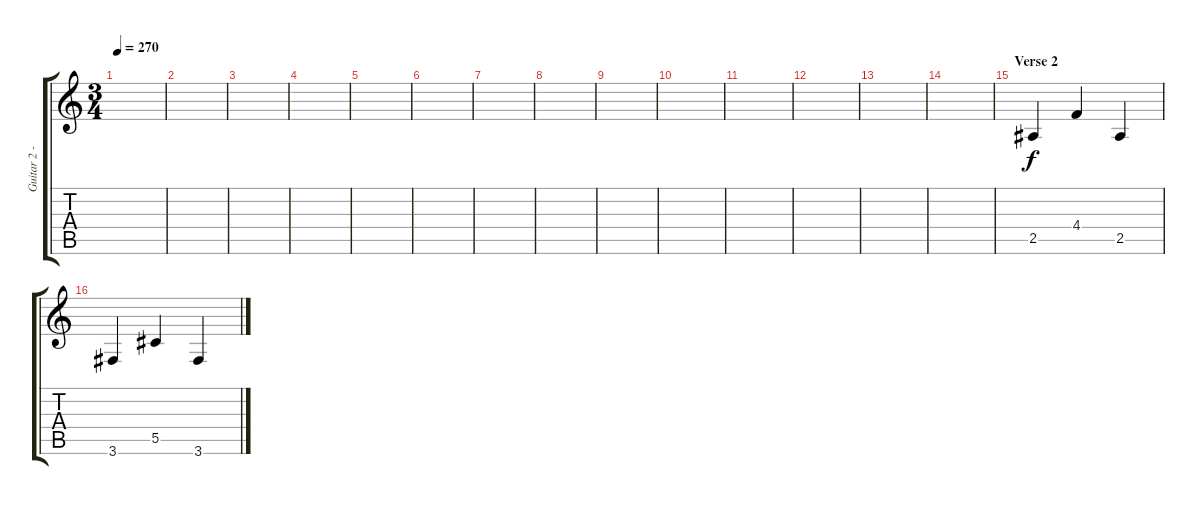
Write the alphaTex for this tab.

\track ("Guitar 2 - Jade" "Guitar 2 -") {instrument electricguitarmuted}
\staff {score tabs}
\tuning (Eb4 Bb3 Gb3 Db3 Ab2 Eb2) {hide}
\ts (3 4)
\tempo 270
\clef g2
\ks c
|
|
|
|
|
|
|
|
|
|
|
|
|
|
\section ("" "Verse 2")
2.5.4 4.4.4 2.5.4 |
3.6.4 5.5.4 3.6.4
